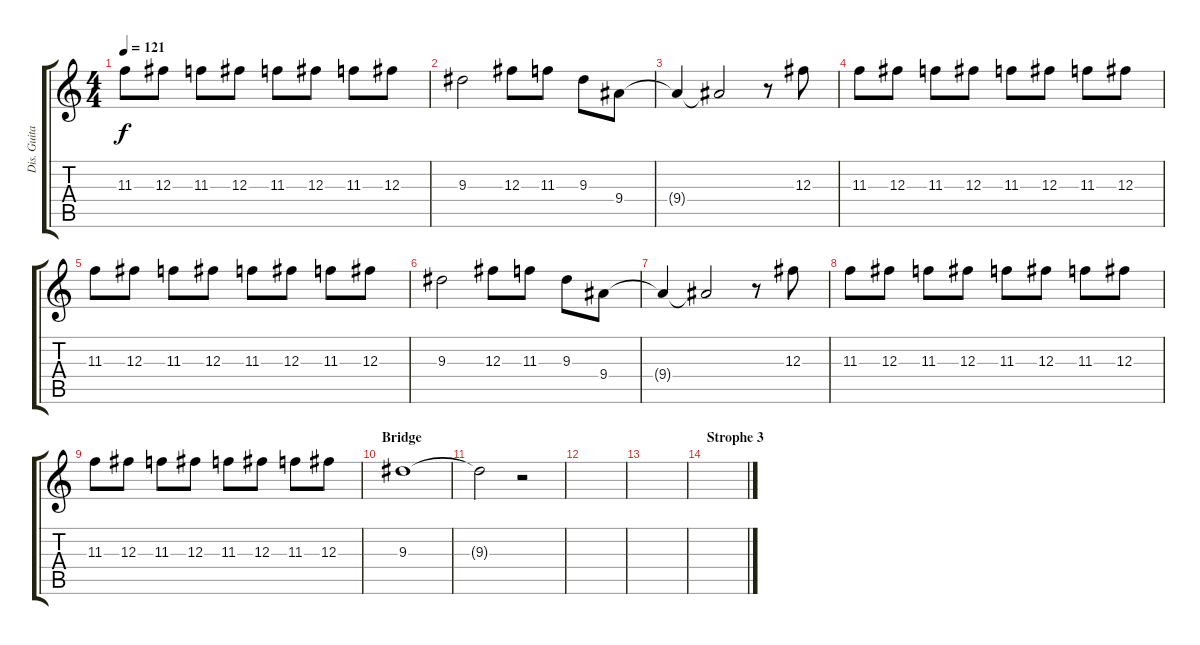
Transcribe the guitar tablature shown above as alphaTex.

\track ("Dis. Guitar Fills" "Dis. Guita") {instrument distortionguitar}
\staff {score tabs}
\tuning (Eb4 Bb3 Gb3 Db3 Ab2 Eb2) {hide}
\ts (4 4)
\tempo 121
\clef g2
\ks c
11.3.8{dy f} 12.3.8 11.3.8 12.3.8 11.3.8 12.3.8 11.3.8 12.3.8 |
9.3.2 12.3.8 11.3.8 9.3.8 9.4.8 |
9.4{t}.4 9.4{t}.2 r.8 12.3.8 |
11.3.8 12.3.8 11.3.8 12.3.8 11.3.8 12.3.8 11.3.8 12.3.8 |
11.3.8 12.3.8 11.3.8 12.3.8 11.3.8 12.3.8 11.3.8 12.3.8 |
9.3.2{volume 8 instrument distortionguitar} 12.3.8 11.3.8 9.3.8 9.4.8 |
9.4{t}.4 9.4{t}.2 r.8 12.3.8 |
11.3.8 12.3.8 11.3.8 12.3.8 11.3.8 12.3.8 11.3.8 12.3.8 |
11.3.8 12.3.8 11.3.8 12.3.8 11.3.8 12.3.8 11.3.8 12.3.8{volume 7} |
\section ("" "Bridge")
9.3.1{volume 0} |
9.3{t}.2 r.2 |
|
|
\section ("" "Strophe 3")
